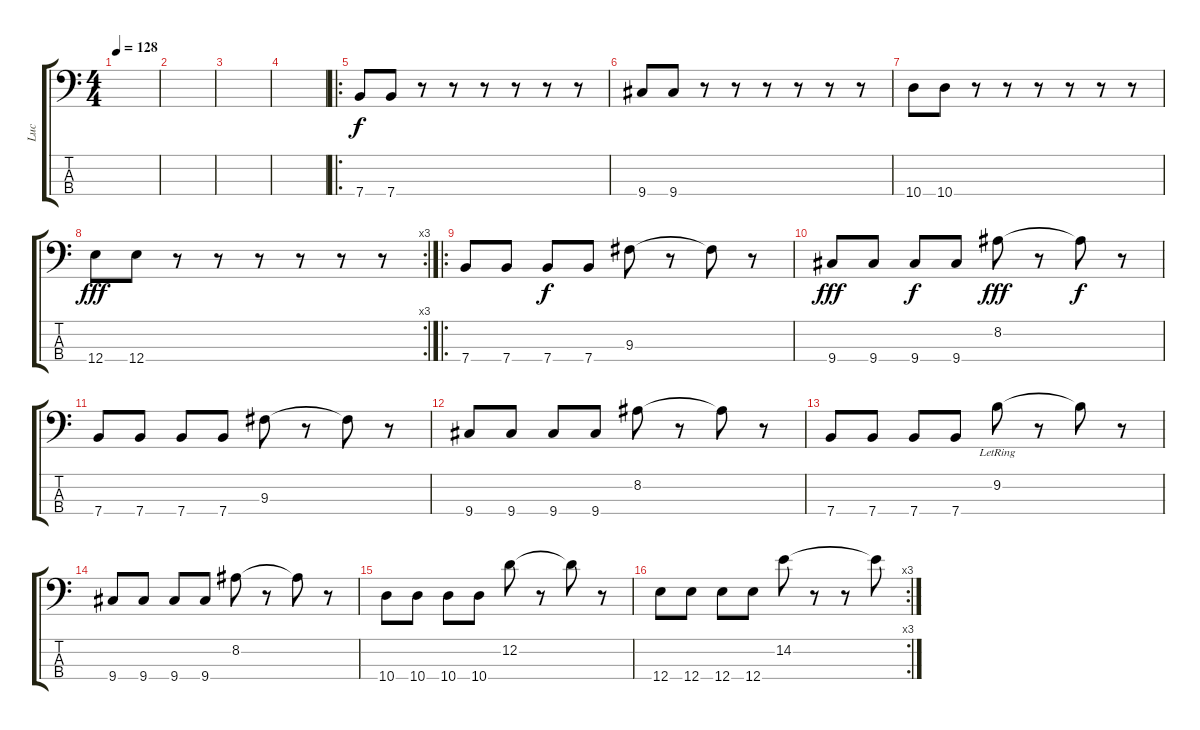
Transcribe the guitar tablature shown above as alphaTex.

\track ("Luc" "Luc") {instrument electricbassfinger}
\staff {score tabs}
\tuning (G2 D2 A1 E1) {hide}
\ts (4 4)
\tempo 128
\clef f4
\ks c
|
|
|
|
\ro
7.4.8 7.4.8 r.8 r.8 r.8 r.8 r.8 r.8 |
9.4.8 9.4.8 r.8 r.8 r.8 r.8 r.8 r.8 |
10.4.8{dy f} 10.4.8 r.8 r.8 r.8 r.8 r.8 r.8 |
\rc 3
12.4.8{dy fff} 12.4.8 r.8 r.8 r.8 r.8 r.8 r.8 |
\ro
7.4.8 7.4.8 7.4.8{dy f} 7.4.8 9.3.8 r.8 9.3{t}.8 r.8 |
9.4.8{dy fff} 9.4.8 9.4.8{dy f} 9.4.8 8.2.8{dy fff} r.8 8.2{t}.8{dy f} r.8 |
7.4.8 7.4.8 7.4.8 7.4.8 9.3.8 r.8 9.3{t}.8 r.8 |
9.4.8 9.4.8 9.4.8 9.4.8 8.2.8 r.8 8.2{t}.8 r.8 |
7.4.8 7.4.8 7.4.8 7.4.8 9.2{lr}.8 r.8 9.2{t}.8 r.8 |
9.4.8 9.4.8 9.4.8 9.4.8 8.2.8 r.8 8.2{t}.8 r.8 |
10.4.8 10.4.8 10.4.8 10.4.8 12.2.8 r.8 12.2{t}.8 r.8 |
\rc 3
12.4.8 12.4.8 12.4.8 12.4.8 14.2.8 r.8 r.8 14.2{t}.8
